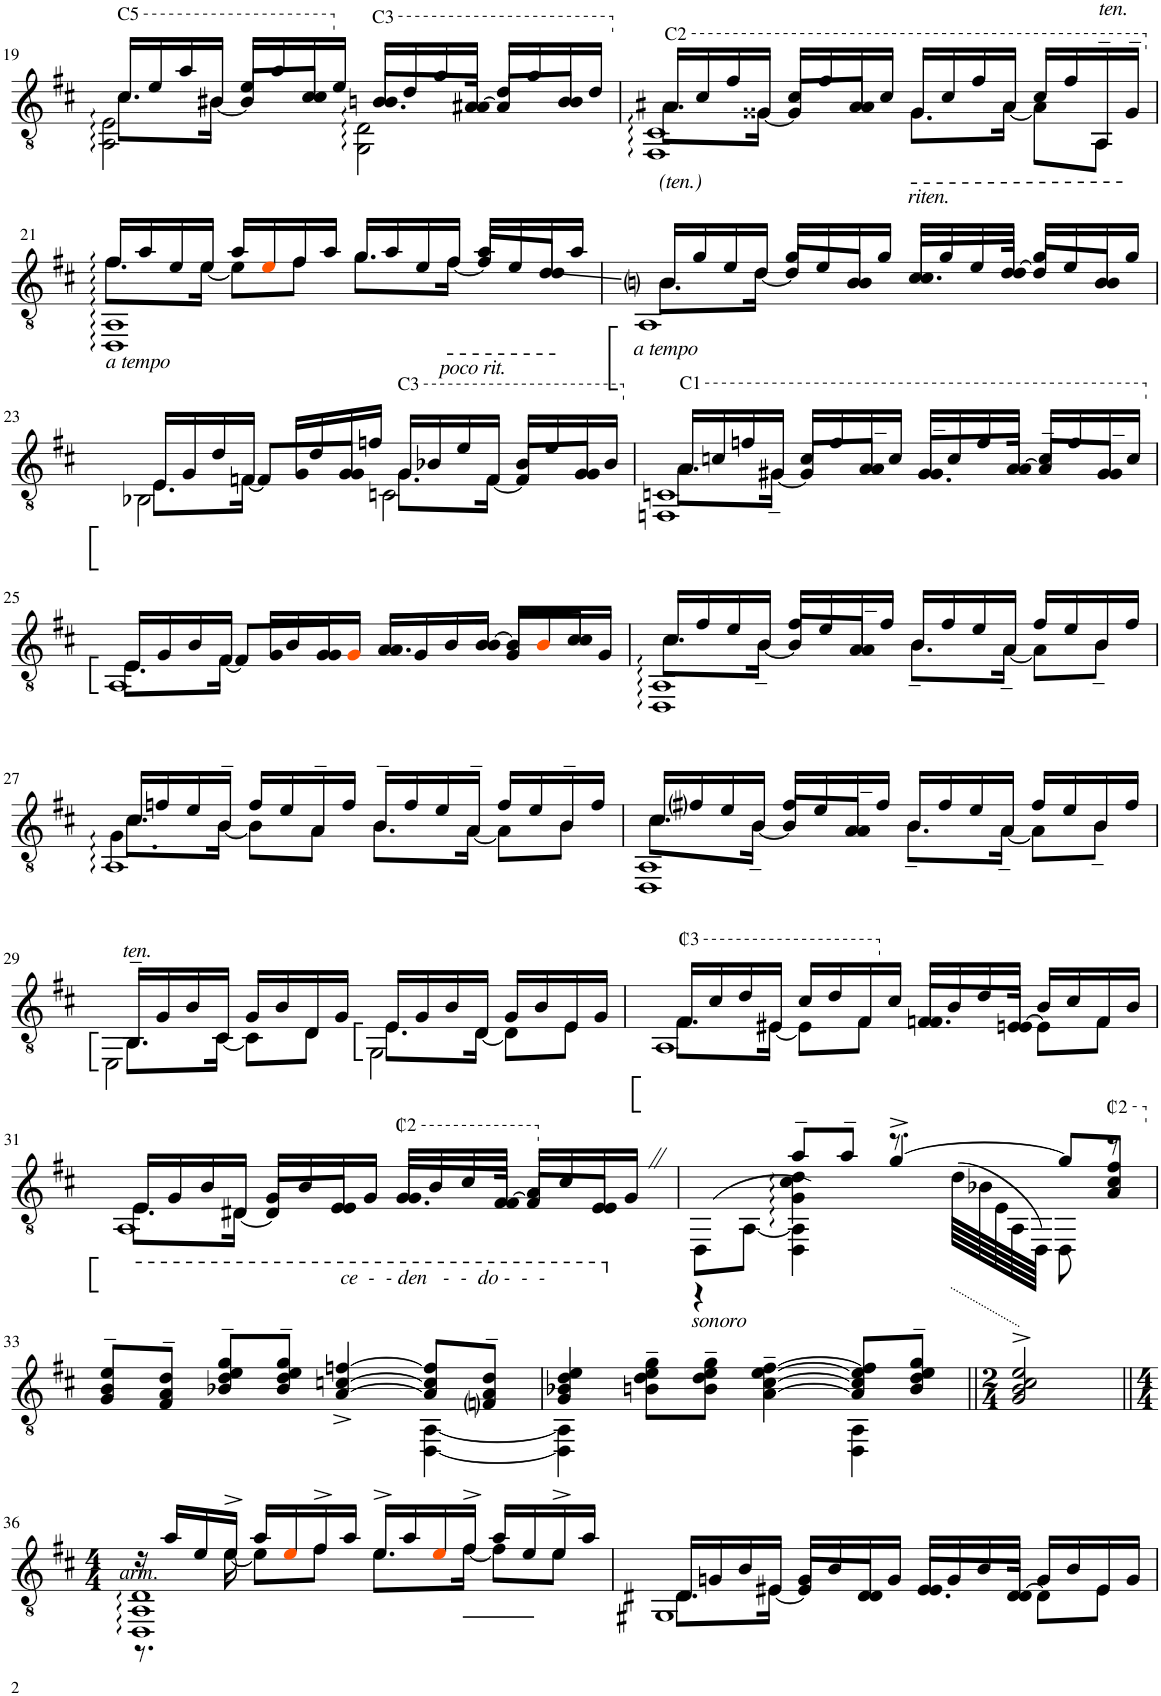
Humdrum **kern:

**kern
*part1
*staff1
*I"Guitare classique
*I'Guit.
!!LO:PB:g=z
*clefGv2
*k[f#c#]
*M4/4
=19
*^
*	*^
!LO:TX:a:t=C5	!	!
!	!	!LO:N:head=solid
16c#/LL	2AA\ 2E\	8.c#\L
16e/	.	.
16a/	.	.
16B#X/JJ	.	[16B#\Jk
16e/LL	.	8B#/L]
16a/	.	.
16c#/	.	8c#/J
16e/JJ	.	.
!LO:TX:a:t=C3	!	!
!	!	!LO:N:head=solid
16Bn/LL	2GG\ 2D\	8.B/L
16d/	.	.
16g/	.	.
16A#X/JJ	.	[16A#/Jk
16d/LL	.	8A#/L]
16g/	.	.
16B/	.	8B/J
16d/JJ	.	.
=20	=20	=20
!LO:TX:a:t=C2	!	!
!	!	!LO:N:head=solid
16A#X/LL	1FF# 1C#	8.A#\L
16c#/	.	.
16f#/	.	.
16G##X/JJ	.	[16G##\Jk
16c#/LL	.	8G##/L]
16f#/	.	.
16A#/	.	8A#/J
16c#/JJ	.	.
!LO:TX:b:i:t=riten.	!	!
!	!	!LO:N:head=solid
16G##/LL	.	8.G##\L
16c#/	.	.
16f#/	.	.
16A#/JJ	.	[16A#\Jk
16c#/LL	.	8A#\L]
16f#/	.	.
!LO:TX:a:i:t=ten.	!	!
16AA~/	.	8AA\J
16G##~/JJ	.	.
!!LO:LB:g=z	!!	!!
=21	=21	=21
!LO:TX:b:i:t=a tempo	!	!
!	!	!LO:N:head=solid
16f#/LL	1DD 1AA	8.f#\L
16a/	.	.
16e/	.	.
16e/JJ	.	[16e\Jk
16a/LL	.	8e\L]
16ei/	.	.
16f#/	.	8f#\J
16a/JJ	.	.
!	!	!LO:N:head=solid
16g/LL	.	8.g\L
16a/	.	.
16e/	.	.
!LO:TX:b:i:t=poco rit.	!	!
16f#/JJ	.	[16f#\Jk
16a/LL	.	8f#/L]
16e/	.	.
16d/	.	8d/J
16a/JJ	.	.
=22	=22	=22
!LO:TX:a:i:t=(ten.)	!	!
!LO:TX:b:i:t=a tempo	!	!
!	!	!LO:N:head=solid
16B/LL	1AA	8.Bnj\L
16g/	.	.
16e/	.	.
16d/JJ	.	[16d\Jk
16g/LL	.	8d/L]
16e/	.	.
16B/	.	8B/J
16g/JJ	.	.
!	!	!LO:N:head=solid
16c#/LL	.	8.c#/L
16g/	.	.
16e/	.	.
16d/JJ	.	[16d/Jk
16g/LL	.	8d/L]
16e/	.	.
16B/	.	8B/J
16g/JJ	.	.
!!LO:LB:g=z	!!	!!
=23	=23	=23
!	!	!LO:N:head=solid
16E/LL	2BB-X\	8.E\L
16G/	.	.
16d/	.	.
16Fn/JJ	.	[16F\Jk
16G/LL	.	8F/L]
16d/	.	.
16G/	.	8G/J
16fn/JJ	.	.
!LO:TX:a:t=C3	!	!
!	!	!LO:N:head=solid
16G/LL	2Cn\	8.G\L
16B-X/	.	.
16e/	.	.
16F/JJ	.	[16F\Jk
16B-/LL	.	8F/L]
16e/	.	.
16G/	.	8G/J
16B-/JJ	.	.
=24	=24	=24
!LO:TX:a:t=C1	!	!
!	!	!LO:N:head=solid
16A/LL	1FFn 1Cn	8.A\L
16cn/	.	.
16fn/	.	.
16G#X/JJ	.	[16G#~\Jk
16c/LL	.	8G#/L]
16f/	.	.
16A/	.	8A~/J
16c/JJ	.	.
!	!	!LO:N:head=solid
16G#/LL	.	8.G#~/L
16c/	.	.
16f/	.	.
16A/JJ	.	[16A/Jk
16c/LL	.	8A~/L]
16f/	.	.
16G#/	.	8G#~/J
16c/JJ	.	.
!!LO:LB:g=z	!!	!!
=25	=25	=25
!	!	!LO:N:head=solid
16E/LL	1AA	8.E\L
16G/	.	.
16B/	.	.
16F#/JJ	.	[16F#\Jk
16G/LL	.	8F#/L]
16B/	.	.
16G/	.	8G/J
16Gi/JJ	.	.
!	!	!LO:N:head=solid
16A/LL	.	8.A/L
16G/	.	.
16B/	.	.
16B/JJ	.	[16B/Jk
16G/LL	.	8B/L]
16Bi/	.	.
16c#/	.	8c#/J
16G/JJ	.	.
=26	=26	=26
!	!	!LO:N:head=solid
16c#/LL	1DD 1AA	8.c#\L
16f#/	.	.
16e/	.	.
16B/JJ	.	[16B~\Jk
16f#/LL	.	8B/L]
16e/	.	.
16A/	.	8A~/J
16f#/JJ	.	.
!	!	!LO:N:head=solid
16B/LL	.	8.B~\L
16f#/	.	.
16e/	.	.
16A/JJ	.	[16A~\Jk
16f#/LL	.	8A\L]
16e/	.	.
16B/	.	8B~\J
16f#/JJ	.	.
!!LO:LB:g=z	!!	!!
=27	=27	=27
!	!	!LO:N:head=solid
*	*	*^
16c#/LL	1AA	8.c#\L	4.G\
16fn/	.	.	.
16e/	.	.	.
16B~/JJ	.	[16B\Jk	.
16f/LL	.	8B\L]	.
16e/	.	.	.
16A~/	.	8A\J	8ryy
16f/JJ	.	.	.
!	!	!LO:N:head=solid	!
16B~/LL	.	8.B\L	2ryy
16f/	.	.	.
16e/	.	.	.
16A~/JJ	.	[16A\Jk	.
16f/LL	.	8A\L]	.
16e/	.	.	.
16B~/	.	8B\J	.
16f/JJ	.	.	.
*	*	*v	*v
=28	=28	=28
!	!	!LO:N:head=solid
16c#/LL	1DD 1AA	8.c#\L
16f#j/	.	.
16e/	.	.
16B/JJ	.	[16B~\Jk
16f#/LL	.	8B/L]
16e/	.	.
16A/	.	8A~/J
16f#/JJ	.	.
!	!	!LO:N:head=solid
16B/LL	.	8.B~\L
16f#/	.	.
16e/	.	.
16A/JJ	.	[16A~\Jk
16f#/LL	.	8A\L]
16e/	.	.
16B/	.	8B~\J
16f#/JJ	.	.
!!LO:LB:g=z	!!	!!
=29	=29	=29
!LO:TX:a:i:t=ten.	!	!
!	!	!LO:N:head=solid
16BB~/LL	2EE\	8.BB\L
16G/	.	.
16B/	.	.
16C#/JJ	.	[16C#\Jk
16G/LL	.	8C#\L]
16B/	.	.
16D/	.	8D\J
16G/JJ	.	.
!	!LO:N:head=open	!LO:N:head=solid
16E/LL	2GG\	8.E\L
16G/	.	.
16B/	.	.
16D/JJ	.	[16D\Jk
16G/LL	.	8D\L]
16B/	.	.
16E/	.	8E\J
16G/JJ	.	.
=30	=30	=30
!LO:TX:a:t=₵3	!	!
!	!LO:N:head=open	!LO:N:head=solid
16F#/LL	1AA	8.F#\L
16c#/	.	.
16d/	.	.
16E#X/JJ	.	[16E#\Jk
16c#/LL	.	8E#\L]
16d/	.	.
16F#/	.	8F#\J
16c#/JJ	.	.
!	!	!LO:N:head=solid
16Fn/LL	.	8.F/L
16B/	.	.
16d/	.	.
16En/JJ	.	[16E/Jk
16B/LL	.	8E\L]
16c#/	.	.
16F/	.	8F\J
16B/JJ	.	.
!!LO:LB:g=z	!!	!!
=31	=31	=31
!	!	!LO:N:head=solid
16E/LL	1AA	8.E\L
16G/	.	.
16B/	.	.
16D#X/JJ	.	[16D#\Jk
16G/LL	.	8D#/L]
16B/	.	.
!LO:TX:b:i:t=ce  -  - den   -  -  do -  -  -	!	!
16E/	.	8E/J
16G/JJ	.	.
!LO:TX:a:t=₵2	!	!
!	!	!LO:N:head=solid
16G/LL	.	8.G/L
16B/	.	.
16c#/	.	.
16F#/JJ	.	[16F#/Jk
16A/LL	.	8F#/L]
16c#/	.	.
16E/	.	8E/J
16GZ/JJ	.	.
=32	=32	=32
!LO:TX:b:i:t=sonoro	!	!
(8DD\L	4r	4ryy
[8AA\J	.	.
4DD\ 4AA\])	4G\ 4c#\ 4d\	8a~/L
.	.	8a~/J
8.r	4ryy	[4g^/
*Xbrackettup	*	*
(80d\LLLL	.	.
80B-X\	.	.
80E\	.	.
80AA\	.	.
80DD\JJJJ)	.	.
8DD\	8ryy	8g/L]
!LO:TX:a:t=₵2	!	!
8r	8ryy	8A/ 8c#/ 8f#/J
*	*v	*v
!!LO:LB:g=z
=33	=33
8G/~> 8B/~> 8e/~>L	2.ryy
8F#/~> 8A/~> 8d/~>J	.
8B-X/~> 8d/~> 8e/~> 8g/~>L	.
8B-/~> 8d/~> 8e/~> 8g/~>J	.
[4A/^ [4cn/^ [4fn/^	.
8A/] 8c/] 8f/]L	[4DD\ [4AA\
8Fnj/~> 8A/~> 8d/~>J	.
=34	=34
4G/ 4B-X/ 4d/ 4e/	4DD\] 4AA\]
8Bn\~ 8d\~ 8e\~ 8g\~L	4ryy
8B\~ 8d\~ 8e\~ 8g\~J	.
[4A\~ [4c#\~ [4e\~ [4f#\~	4ryy
8A/] 8c#/] 8e/] 8f#/]L	4DD\ 4AA\
8B/~ 8d/~ 8e/~ 8g/~J	.
*v	*v
=35||
*M2/4
2G/^> 2B/^> 2c#/^> 2e/^>
!!LO:LB:g=z
=36||
*M4/4
*^
*	*^
!LO:TX:a:i:t=arm	!	!
!LO:TX:a:t=.	!	!
16r	1DD 1AA 1D	8.r
16a/LL	.	.
16e/	.	.
16e^/JJ	.	[16e\
16a/LL	.	8e\L]
16ei/	.	.
16f#^/	.	8f#\J
16a/JJ	.	.
!	!	!LO:N:head=solid
16e^/LL	.	8.e\L
16a/	.	.
16ei/	.	.
16f#^/JJ	.	[16f#\Jk
16a/LL	.	8f#\L]
16e/	.	.
16e^/	.	8e\J
16a/JJ	.	.
=37	=37	=37
!LO:N:head=solid	!	!LO:N:head=solid
16D#X/LL	1GG#X	8.D#\L
16Gn/	.	.
16B/	.	.
16E#X/JJ	.	[16E#\Jk
16G/LL	.	8E#/L]
16B/	.	.
16D#/	.	8D#/J
16G/JJ	.	.
!	!	!LO:N:head=solid
16E#/LL	.	8.E#/L
16G/	.	.
16B/	.	.
16D#/JJ	.	[16D#/Jk
16G/LL	.	8D#\L]
16B/	.	.
16E#/	.	8E#\J
16G/JJ	.	.
*v	*v	*v
=
*-
